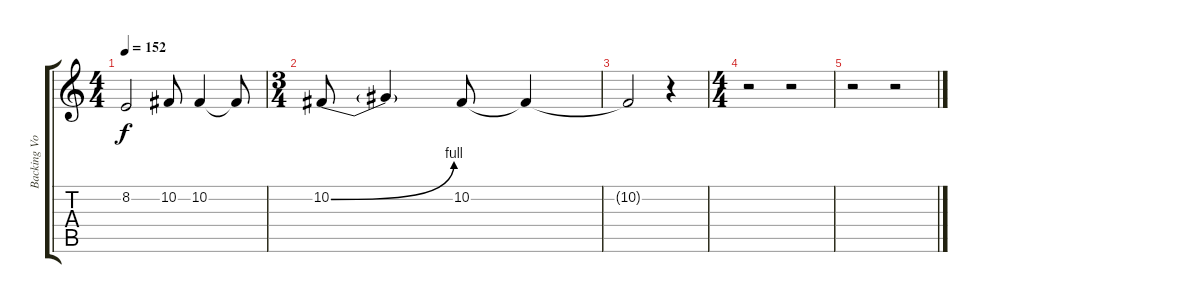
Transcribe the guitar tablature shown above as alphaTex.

\track ("Backing Vocals" "Backing Vo") {instrument lead2sawtooth}
\staff {score tabs}
\tuning (Db4 Ab3 E3 B2 Gb2 Db2) {hide}
\ts (4 4)
\tempo 152
\clef g2
\ks c
8.2{t}.2{dy f} 10.2.8 10.2.4 10.2{t}.8 |
\ts (3 4)
10.2{be (bend 0 0 60 4)}.8 10.2{t}.4 10.2.8 10.2{t}.4 |
10.2{t}.2 r.4 |
\ts (4 4)
r.2 r.2 |
r.2 r.2
